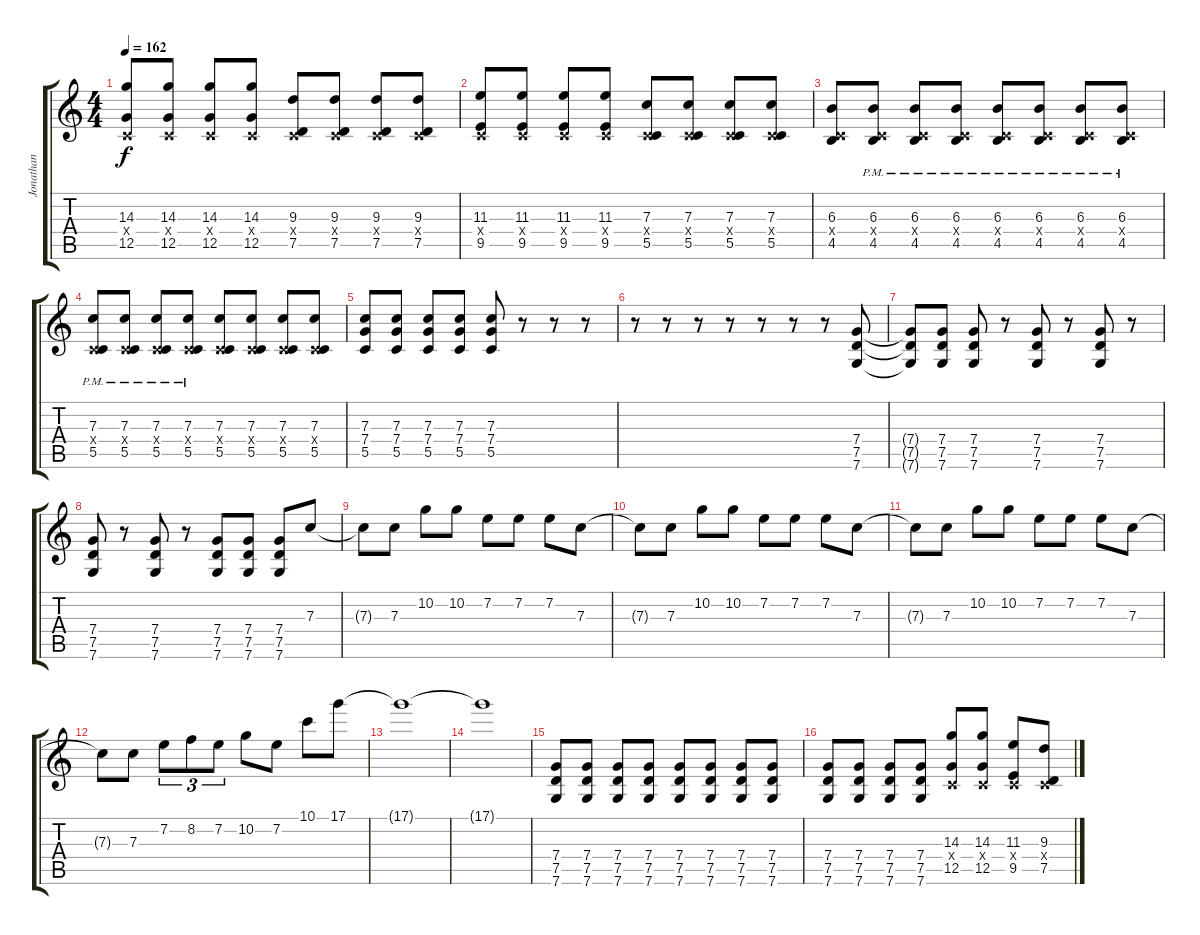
\track ("Jonathan" "Jonathan") {instrument distortionguitar}
\staff {score tabs}
\tuning (D4 A3 F3 C3 G2 C2) {hide}
\ts (4 4)
\tempo 162
\clef g2
\ks c
(14.3 0.4{x} 12.5).8{dy f} (14.3 0.4{x} 12.5).8 (14.3 0.4{x} 12.5).8 (14.3 0.4{x} 12.5).8 (9.3 0.4{x} 7.5).8 (9.3 0.4{x} 7.5).8 (9.3 0.4{x} 7.5).8 (9.3 0.4{x} 7.5).8 |
(11.3 0.4{x} 9.5).8 (11.3 0.4{x} 9.5).8 (11.3 0.4{x} 9.5).8 (11.3 0.4{x} 9.5).8 (7.3 0.4{x} 5.5).8 (7.3 0.4{x} 5.5).8 (7.3 0.4{x} 5.5).8 (7.3 0.4{x} 5.5).8 |
(6.3 0.4{x} 4.5).8 (6.3{pm} 0.4{x} 4.5{pm}).8 (6.3{pm} 0.4{x} 4.5{pm}).8 (6.3{pm} 0.4{x} 4.5{pm}).8 (6.3{pm} 0.4{x} 4.5{pm}).8 (6.3{pm} 0.4{x} 4.5{pm}).8 (6.3{pm} 0.4{x} 4.5{pm}).8 (6.3{pm} 0.4{x} 4.5{pm}).8 |
(7.3{pm} 0.4{pm x} 5.5{pm}).8 (7.3{pm} 0.4{x} 5.5{pm}).8 (7.3{pm} 0.4{x} 5.5{pm}).8 (7.3{pm} 0.4{x} 5.5).8 (7.3 0.4{x} 5.5).8 (7.3 0.4{x} 5.5).8 (7.3 0.4{x} 5.5).8 (7.3 0.4{x} 5.5).8 |
(7.3 7.4 5.5).8 (7.3 7.4 5.5).8 (7.3 7.4 5.5).8 (7.3 7.4 5.5).8 (7.3 7.4 5.5).8 r.8 r.8 r.8 |
r.8 r.8 r.8 r.8 r.8 r.8 r.8 (7.4 7.5 7.6).8 |
(7.4{t} 7.5{t} 7.6{t}).8 (7.4 7.5 7.6).8 (7.4 7.5 7.6).8 r.8 (7.4 7.5 7.6).8 r.8 (7.4 7.5 7.6).8 r.8 |
(7.4 7.5 7.6).8 r.8 (7.4 7.5 7.6).8 r.8 (7.4 7.5 7.6).8 (7.4 7.5 7.6).8 (7.4 7.5 7.6).8 7.3.8 |
7.3{t}.8 7.3.8 10.2.8 10.2.8 7.2.8 7.2.8 7.2.8 7.3.8 |
7.3{t}.8 7.3.8 10.2.8 10.2.8 7.2.8 7.2.8 7.2.8 7.3.8 |
7.3{t}.8 7.3.8 10.2.8 10.2.8 7.2.8 7.2.8 7.2.8 7.3.8 |
7.3{t}.8 7.3.8 7.2.8{tu (3 2)} 8.2.8{tu (3 2)} 7.2.8{tu (3 2)} 10.2.8 7.2.8 10.1.8 17.1.8 |
17.1{t}.1 |
17.1{t}.1 |
(7.4 7.5 7.6).8 (7.4 7.5 7.6).8 (7.4 7.5 7.6).8 (7.4 7.5 7.6).8 (7.4 7.5 7.6).8 (7.4 7.5 7.6).8 (7.4 7.5 7.6).8 (7.4 7.5 7.6).8 |
(7.4 7.5 7.6).8 (7.4 7.5 7.6).8 (7.4 7.5 7.6).8 (7.4 7.5 7.6).8 (14.3 0.4{x} 12.5).8 (14.3 0.4{x} 12.5).8 (11.3 0.4{x} 9.5).8 (9.3 0.4{x} 7.5).8
